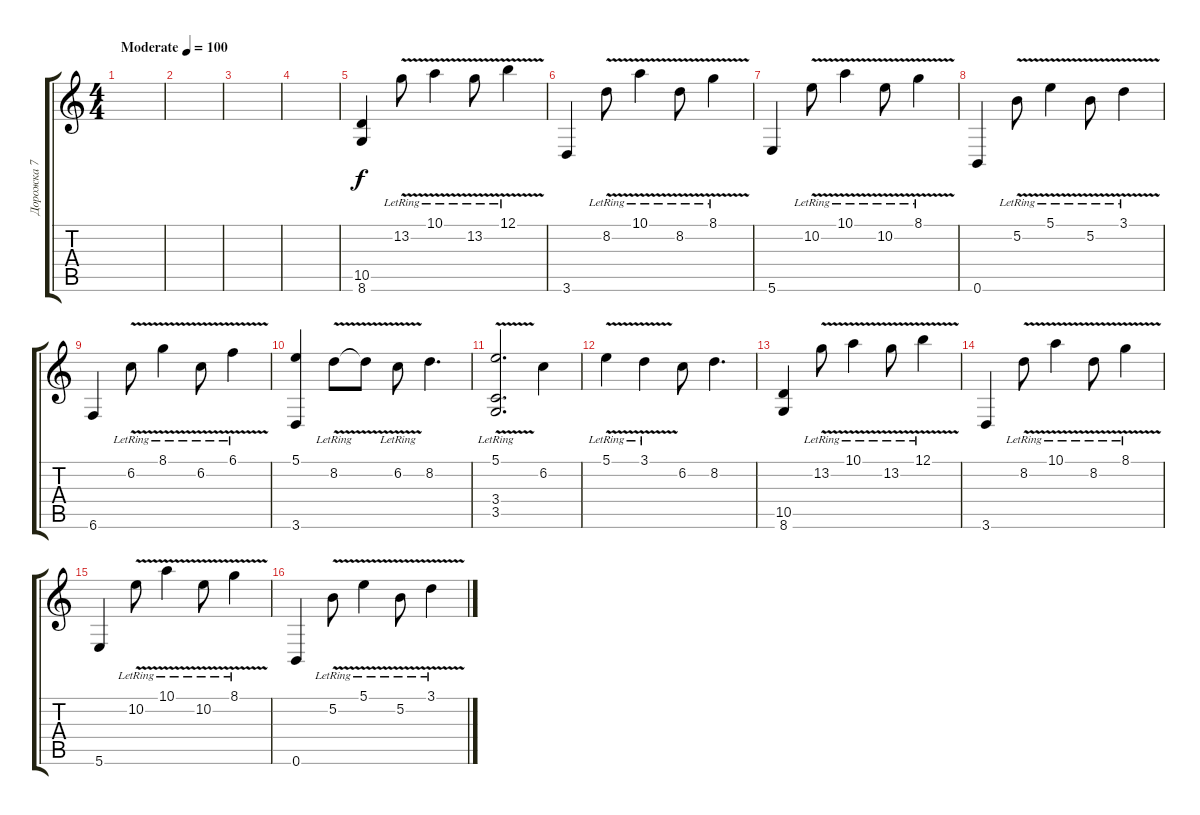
\track ("Дорожка 7" "Дорожка 7") {instrument electricguitarjazz}
\staff {score tabs}
\tuning (B3 Gb3 D3 A2 E2 B1) {hide}
\ts (4 4)
\tempo (100 "Moderate")
\clef g2
\ks c
|
|
|
|
(10.5 8.6).4 13.2{v lr}.8 10.1{v lr}.4 13.2{v lr}.8 12.1{v lr}.4 |
3.6.4 8.2{v lr}.8 10.1{v lr}.4 8.2{v lr}.8 8.1{v lr}.4 |
5.6.4 10.2{v lr}.8 10.1{v lr}.4 10.2{v lr}.8 8.1{v lr}.4 |
0.6.4 5.2{v lr}.8 5.1{v lr}.4 5.2{v lr}.8 3.1{v lr}.4 |
6.6.4 6.2{v lr}.8 8.1{v lr}.4 6.2{v lr}.8 6.1{v lr}.4 |
(5.1 3.6).4 8.2{v lr}.8 8.2{t}.8 6.2{v lr}.8 8.2.4{d} |
(5.1{v lr} 3.4 3.5).2{d} 6.2.4 |
5.1{v lr}.4 3.1{v lr}.4 6.2.8 8.2.4{d} |
(10.5 8.6).4 13.2{v lr}.8 10.1{v lr}.4 13.2{v lr}.8 12.1{v lr}.4 |
3.6.4 8.2{v lr}.8 10.1{v lr}.4 8.2{v lr}.8 8.1{v lr}.4 |
5.6.4 10.2{v lr}.8 10.1{v lr}.4 10.2{v lr}.8 8.1{v lr}.4 |
0.6.4 5.2{v lr}.8 5.1{v lr}.4 5.2{v lr}.8 3.1{v lr}.4
